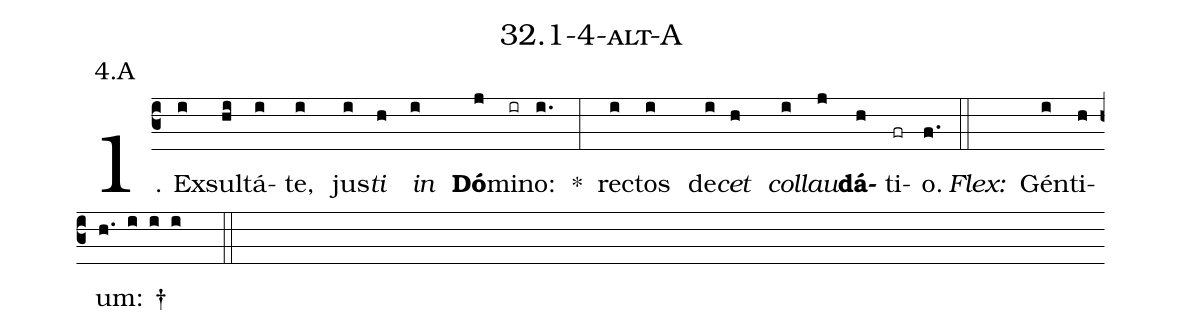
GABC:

name: 32.1-4-alt-A;
annotation: 4.A;
%%
(c3)1. Ex(i)sul(hi)tá(i)te,(i) jus(i)<i>ti</i>(h) <i>in</i>(i) <b>Dó</b>(j)mi(ir)no:(i.) *(:) rec(i)tos(i) de(i)<i>cet</i>(h) <i>col</i>(i)<i>lau</i>(j)<b>dá</b>(h)ti(fr)o.(f.) (::)
<i>Flex:</i>()  Gén(i)ti(h)um: †(h. i i i  ::)
